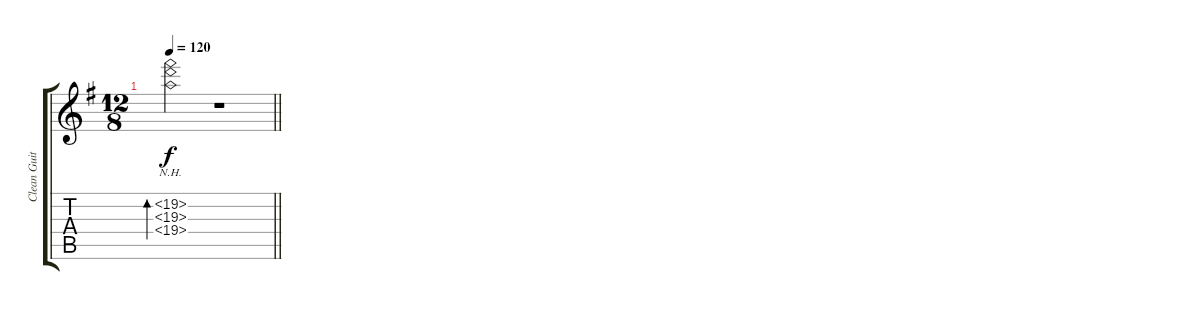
\track ("Clean Guitar" "Clean Guit") {instrument electricguitarclean}
\staff {score tabs}
\tuning (E4 B3 G3 D3 A2 E2) {hide}
\ts (12 8)
\tempo 120
\clef g2
\barLineRight lightlight
\ks g
(19.2{nh} 19.3{nh} 19.4{nh}).2{bd 480 dy f} r.1
